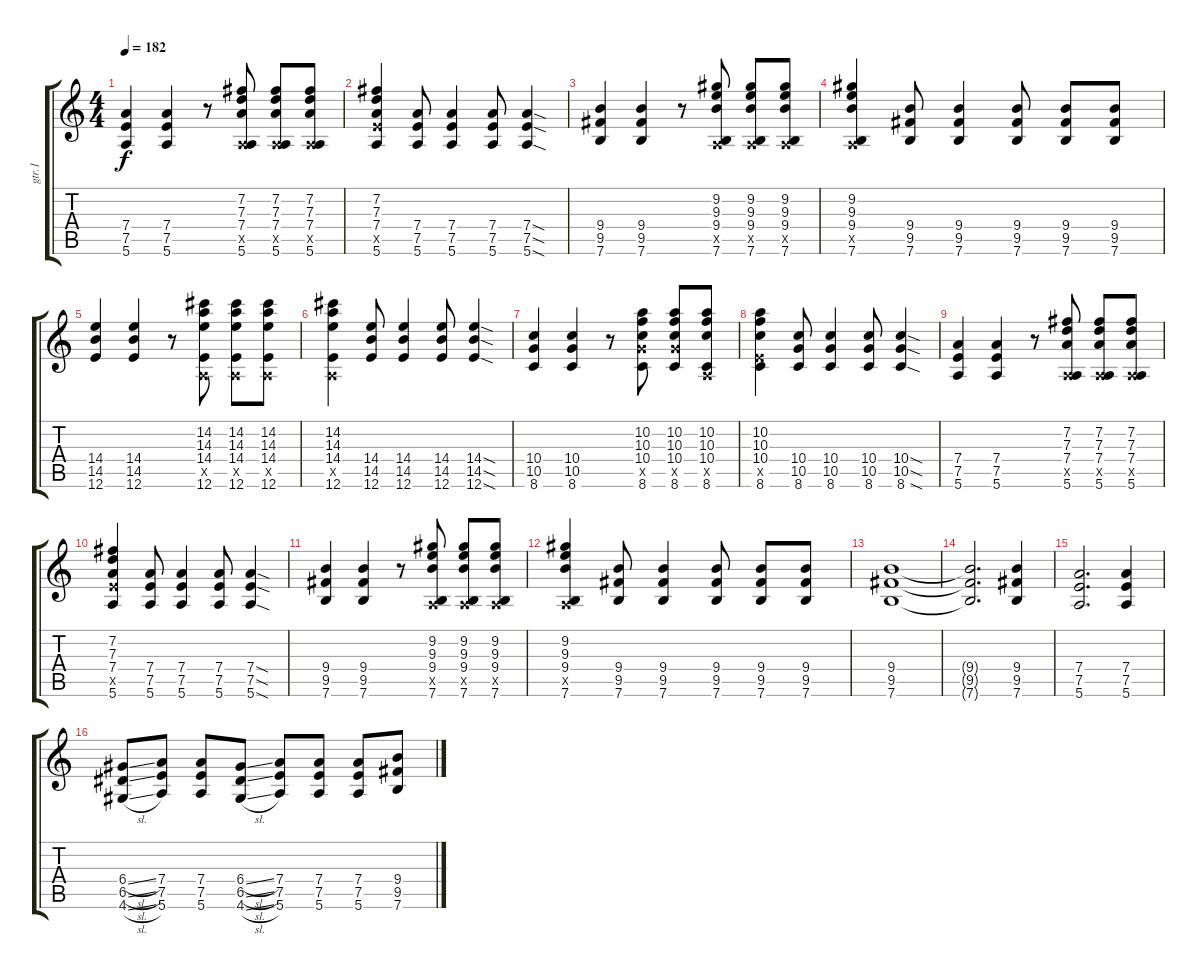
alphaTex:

\track ("gtr.1" "gtr.1") {instrument distortionguitar}
\staff {score tabs}
\tuning (E4 B3 G3 D3 A2 E2) {hide}
\ts (4 4)
\tempo 182
\clef g2
\ks c
(7.4 7.5 5.6).4{dy f} (7.4 7.5 5.6).4 r.8 (7.2 7.3 7.4 0.5{x} 5.6).8 (7.2 7.3 7.4 0.5{x} 5.6).8 (7.2 7.3 7.4 0.5{x} 5.6).8 |
(7.2 7.3 7.4 7.5{x} 5.6).4 (7.4 7.5 5.6).8 (7.4 7.5 5.6).4 (7.4 7.5 5.6).8 (7.4{sod} 7.5{sod} 5.6{sod}).4 |
(9.4 9.5 7.6).4 (9.4 9.5 7.6).4 r.8 (9.2 9.3 9.4 0.5{x} 7.6).8 (9.2 9.3 9.4 0.5{x} 7.6).8 (9.2 9.3 9.4 0.5{x} 7.6).8 |
(9.2 9.3 9.4 0.5{x} 7.6).4 (9.4 9.5 7.6).8 (9.4 9.5 7.6).4 (9.4 9.5 7.6).8 (9.4 9.5 7.6).8 (9.4 9.5 7.6).8 |
(14.4 14.5 12.6).4 (14.4 14.5 12.6).4 r.8 (14.2 14.3 14.4 0.5{x} 12.6).8 (14.2 14.3 14.4 0.5{x} 12.6).8 (14.2 14.3 14.4 0.5{x} 12.6).8 |
(14.2 14.3 14.4 0.5{x} 12.6).4 (14.4 14.5 12.6).8 (14.4 14.5 12.6).4 (14.4 14.5 12.6).8 (14.4{sod} 14.5{sod} 12.6{sod}).4 |
(10.4 10.5 8.6).4 (10.4 10.5 8.6).4 r.8 (10.2 10.3 10.4 10.5{x} 8.6).8 (10.2 10.3 10.4 10.5{x} 8.6).8 (10.2 10.3 10.4 0.5{x} 8.6).8 |
(10.2 10.3 10.4 7.5{x} 8.6).4 (10.4 10.5 8.6).8 (10.4 10.5 8.6).4 (10.4 10.5 8.6).8 (10.4{sod} 10.5{sod} 8.6{sod}).4 |
(7.4 7.5 5.6).4 (7.4 7.5 5.6).4 r.8 (7.2 7.3 7.4 0.5{x} 5.6).8 (7.2 7.3 7.4 0.5{x} 5.6).8 (7.2 7.3 7.4 0.5{x} 5.6).8 |
(7.2 7.3 7.4 7.5{x} 5.6).4 (7.4 7.5 5.6).8 (7.4 7.5 5.6).4 (7.4 7.5 5.6).8 (7.4{sod} 7.5{sod} 5.6{sod}).4 |
(9.4 9.5 7.6).4 (9.4 9.5 7.6).4 r.8 (9.2 9.3 9.4 0.5{x} 7.6).8 (9.2 9.3 9.4 0.5{x} 7.6).8 (9.2 9.3 9.4 0.5{x} 7.6).8 |
(9.2 9.3 9.4 0.5{x} 7.6).4 (9.4 9.5 7.6).8 (9.4 9.5 7.6).4 (9.4 9.5 7.6).8 (9.4 9.5 7.6).8 (9.4 9.5 7.6).8 |
(9.4 9.5 7.6).1 |
(9.4{t} 9.5{t} 7.6{t}).2{d} (9.4 9.5 7.6).4 |
(7.4 7.5 5.6).2{d} (7.4 7.5 5.6).4 |
(6.4{sl} 6.5{sl} 4.6{sl}).8 (7.4 7.5 5.6).8 (7.4 7.5 5.6).8 (6.4{sl} 6.5{sl} 4.6{sl}).8 (7.4 7.5 5.6).8 (7.4 7.5 5.6).8 (7.4 7.5 5.6).8 (9.4 9.5 7.6).8
